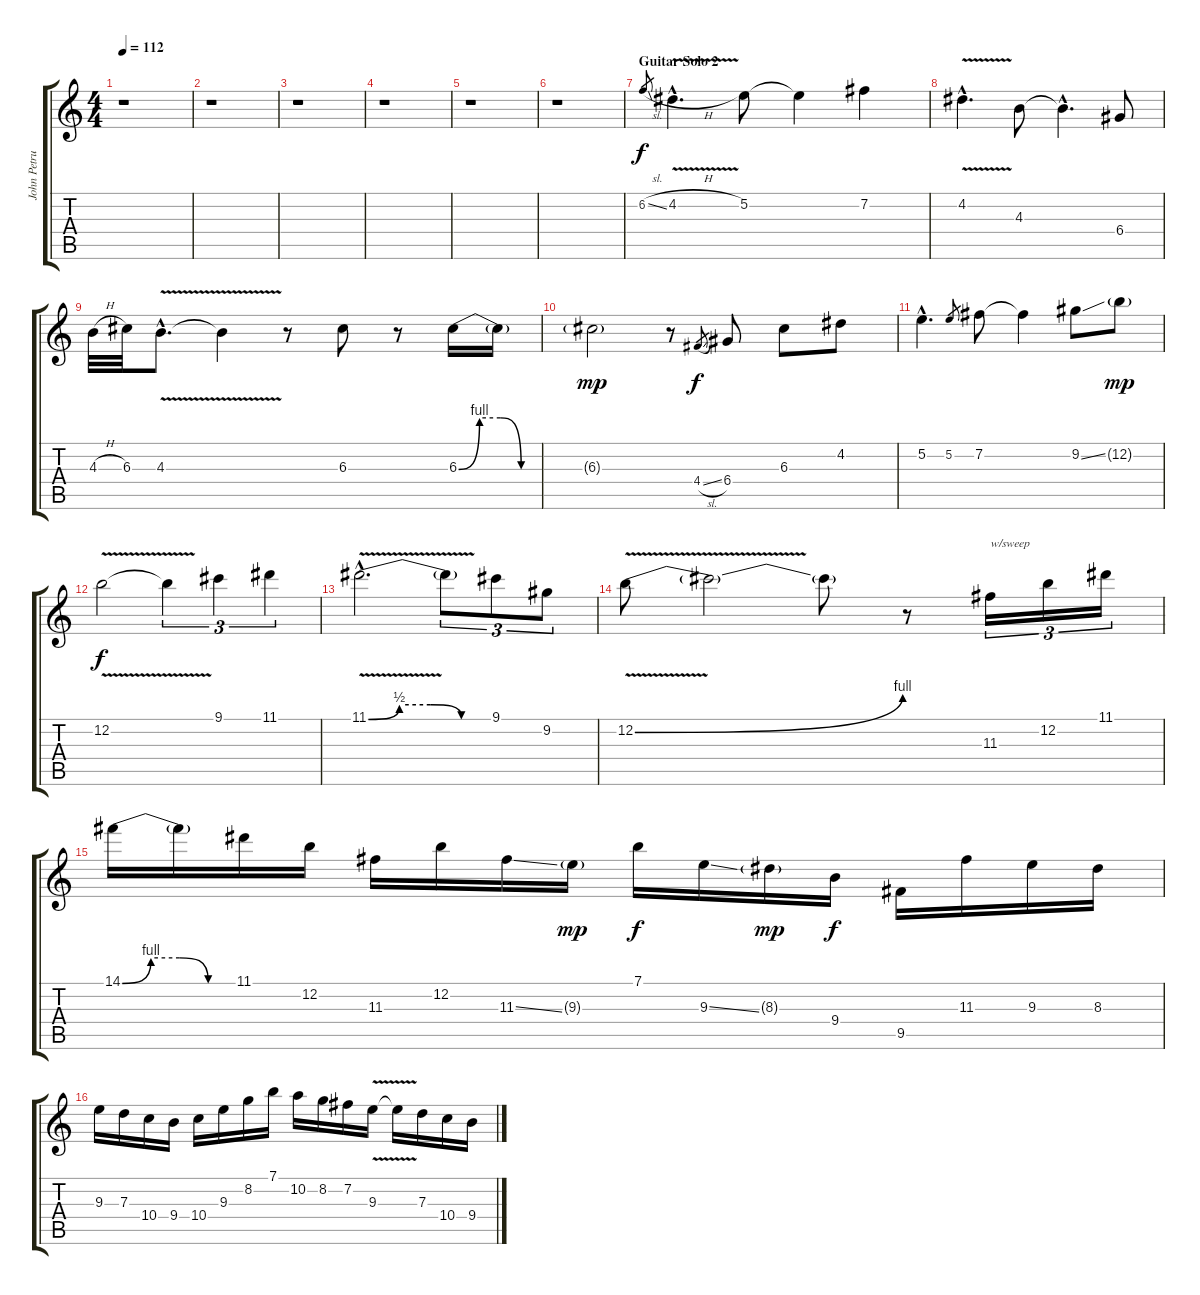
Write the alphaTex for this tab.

\track ("John Petrucci (Solo)" "John Petru") {instrument distortionguitar}
\staff {score tabs}
\tuning (E4 B3 G3 D3 A2 E2) {hide}
\ts (4 4)
\tempo 112
\clef g2
\ks c
r.1{dy mp} |
r.1 |
r.1 |
r.1 |
r.1 |
r.1 |
\section ("" "Guitar Solo 2")
6.2{sl}.8{gr dy f} 4.2{v h hac}.4{d} 5.2.8 5.2{t}.4 7.2.4 |
4.2{v hac}.4{d} 4.3.8 4.3{hac t}.4{d} 6.4.8 |
4.3{h}.32 6.3.32 4.3{v hac}.8{d} 4.3{t}.4 r.8 6.3.8 r.8 6.3{be (custom 0 0 15 4 30 4 45 0 60 0)}.16 6.3{t}.16 |
6.3{g}.2{dy mp} r.8 4.4{sl}.8{gr dy f} 6.4.8 6.3.8 4.2.8 |
5.2{hac}.4{d} 5.2.8{gr} 7.2.8 7.2{t}.4 9.2{ss}.8 12.2{g}.8{dy mp} |
12.2{v}.2{dy f} 12.2{t}.4{tu (3 2)} 9.1.4{tu (3 2)} 11.1.4{tu (3 2)} |
11.1{be (custom 0 0 15 2 30 2 45 0 60 0) v hac}.2{d} 11.1{t}.8{tu (3 2)} 9.1.8{tu (3 2)} 9.2.8{tu (3 2)} |
12.2{be (bend 0 0 60 4) v}.8 12.2{t}.2 12.2{t}.8 r.8 11.3.16{tu (3 2) txt "w/sweep"} 12.2.16{tu (3 2)} 11.1.16{tu (3 2)} |
14.1{be (custom 0 0 15 4 30 4 45 0 60 0)}.16 14.1{t}.16 11.1.16 12.2.16 11.3.16 12.2.16 11.3{ss}.16 9.3{g}.16{dy mp} 7.1.16{dy f} 9.3{ss}.16 8.3{g}.16{dy mp} 9.4.16{dy f} 9.5.16 11.3.16 9.3.16 8.3.16 |
9.3.16 7.3.16 10.4.16 9.4.16 10.4.16 9.3.16 8.2.16 7.1.16 10.2.16 8.2.16 7.2.16 9.3{v}.16 9.3{t}.16 7.3.16 10.4.16 9.4.16
